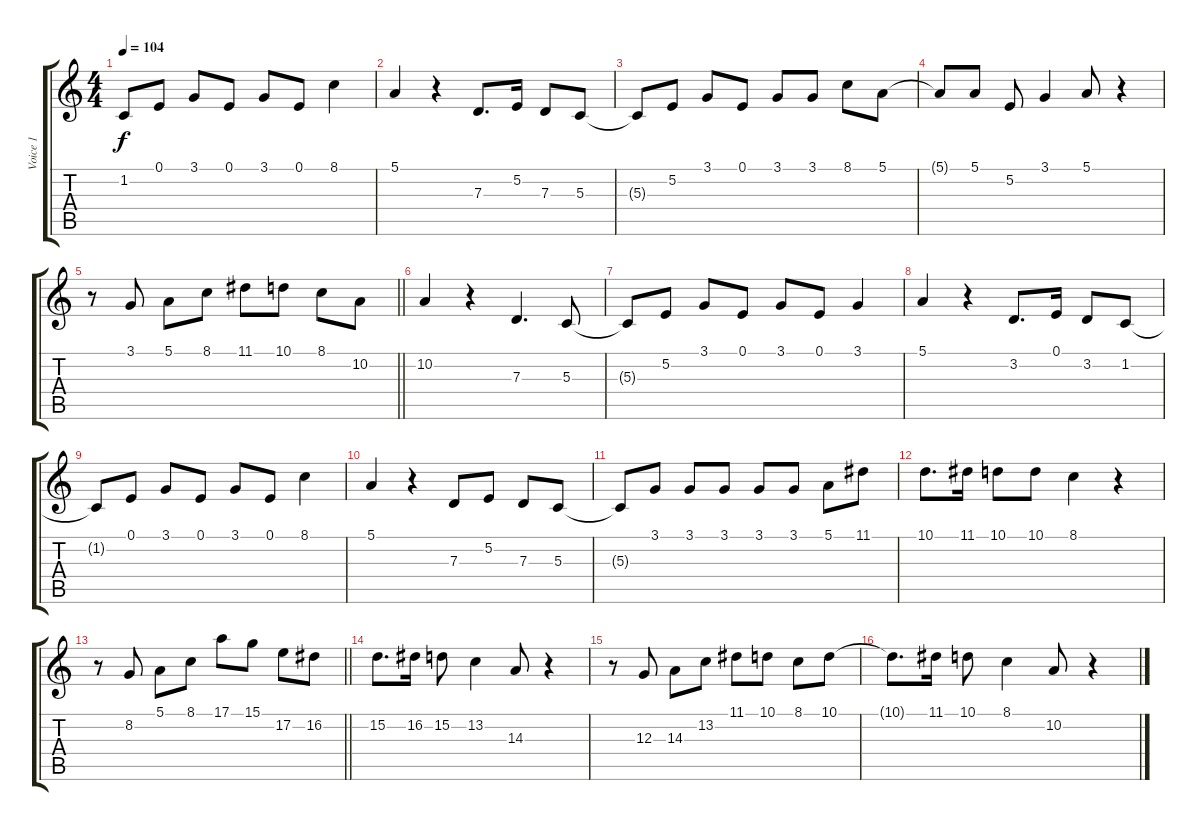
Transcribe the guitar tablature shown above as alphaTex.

\track ("Voice 1" "Voice 1") {instrument lead2sawtooth}
\staff {score tabs}
\tuning (E4 B3 G3 D3 A2 E2) {hide}
\ts (4 4)
\tempo 104
\clef g2
\ks c
1.2{t}.8{dy f} 0.1.8 3.1.8 0.1.8 3.1.8 0.1.8 8.1.4 |
5.1.4 r.4 7.3.8{d} 5.2.16 7.3.8 5.3.8 |
5.3{t}.8 5.2.8 3.1.8 0.1.8 3.1.8 3.1.8 8.1.8 5.1.8 |
5.1{t}.8 5.1.8 5.2.8 3.1.4 5.1.8 r.4 |
\barLineRight lightlight
r.8 3.1.8 5.1.8 8.1.8 11.1.8 10.1.8 8.1.8 10.2.8 |
10.2.4 r.4 7.3.4{d} 5.3.8 |
5.3{t}.8 5.2.8 3.1.8 0.1.8 3.1.8 0.1.8 3.1.4 |
5.1.4 r.4 3.2.8{d} 0.1.16 3.2.8 1.2.8 |
1.2{t}.8 0.1.8 3.1.8 0.1.8 3.1.8 0.1.8 8.1.4 |
5.1.4 r.4 7.3.8 5.2.8 7.3.8 5.3.8 |
5.3{t}.8 3.1.8 3.1.8 3.1.8 3.1.8 3.1.8 5.1.8 11.1.8 |
10.1.8{d} 11.1.16 10.1.8 10.1.8 8.1.4 r.4 |
\barLineRight lightlight
r.8 8.2.8 5.1.8 8.1.8 17.1.8 15.1.8 17.2.8 16.2.8 |
15.2.8{d} 16.2.16 15.2.8 13.2.4 14.3.8 r.4 |
r.8 12.3.8 14.3.8 13.2.8 11.1.8 10.1.8 8.1.8 10.1.8 |
10.1{t}.8{d} 11.1.16 10.1.8 8.1.4 10.2.8 r.4
